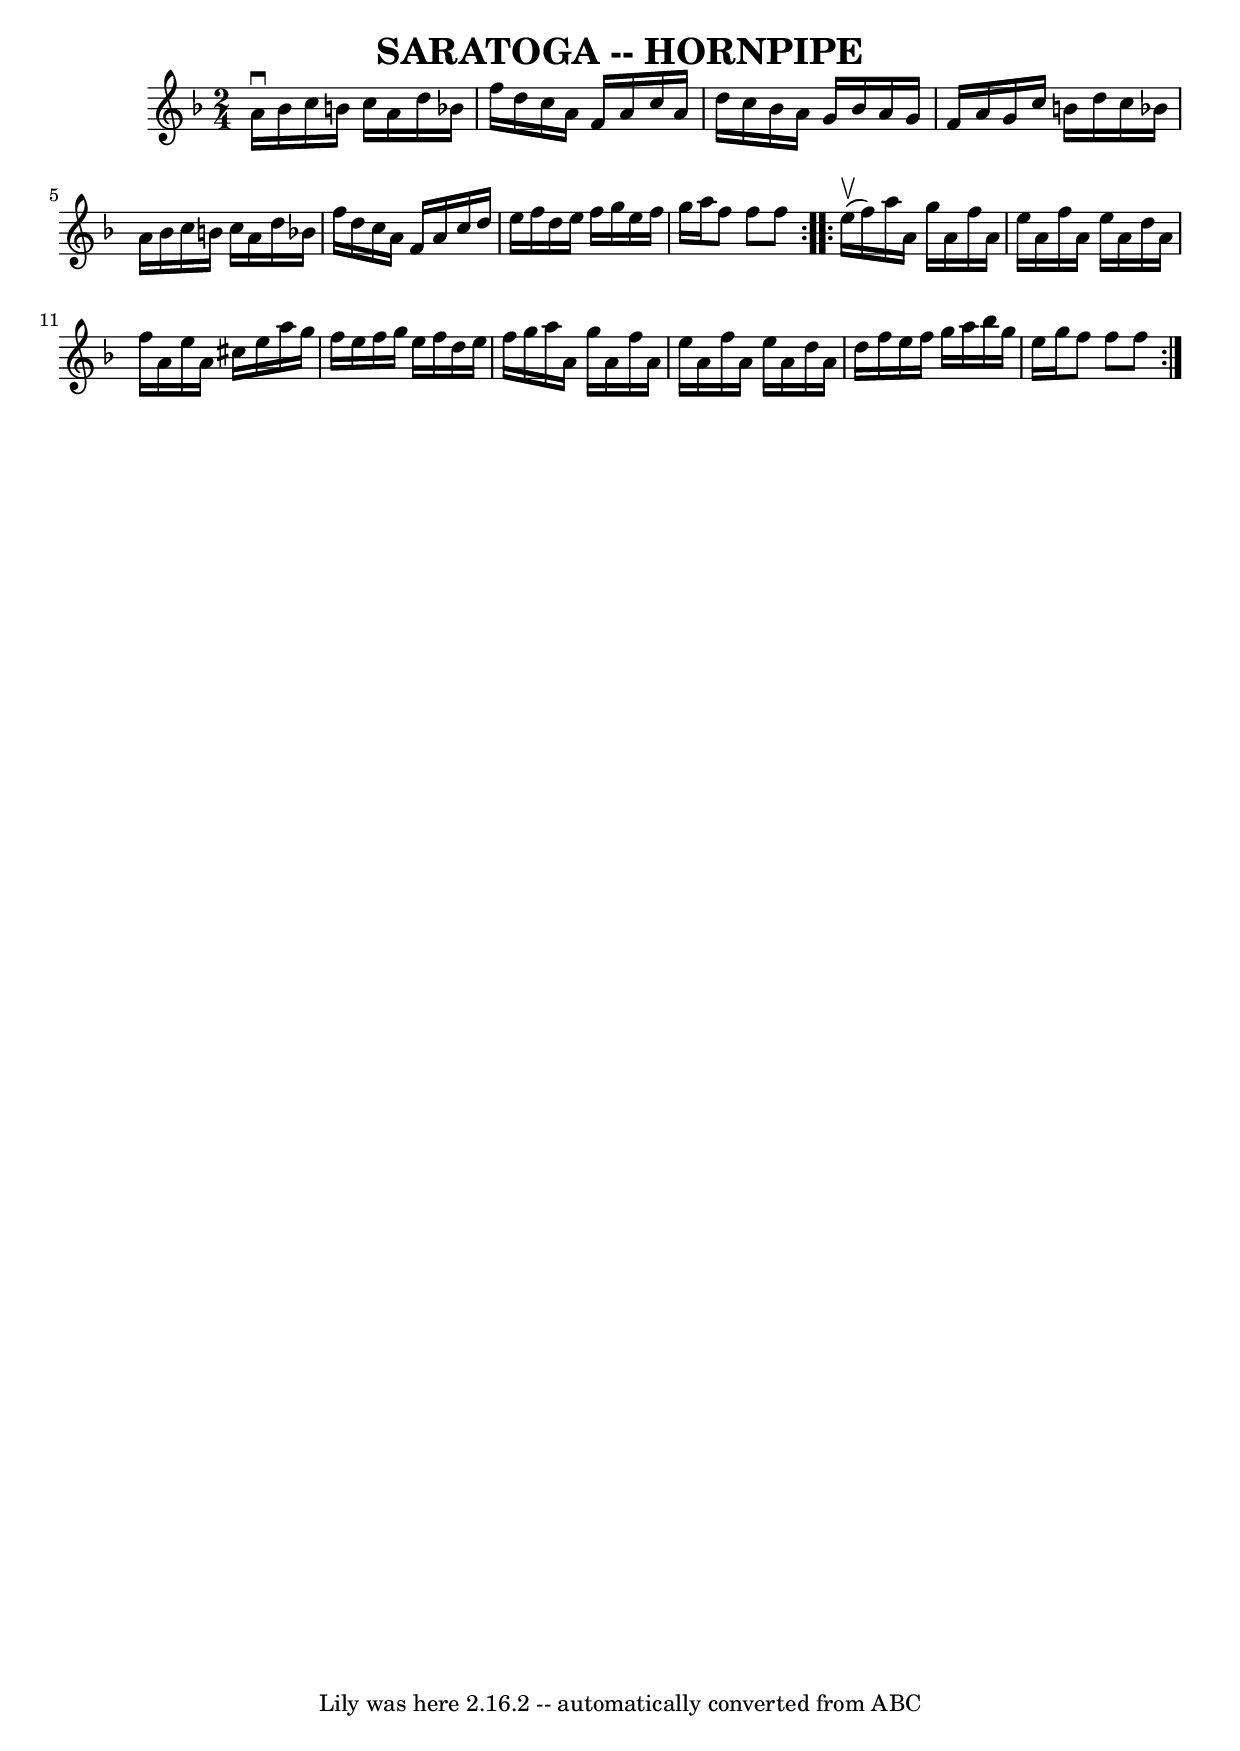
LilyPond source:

\version "2.16.2"
\include "Mammoth.ily"
\header {
  %% book = "Ryan's Mammoth Collection of Fiddle Tunes"
  crossRefNumber = "1"
  footnotes = ""
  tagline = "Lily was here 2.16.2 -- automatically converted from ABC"
  title = "SARATOGA -- HORNPIPE"

}
voicedefault =  {



  \repeat volta 2 {

    \time 2/4 
    \key f \major a'16^\downbow bes'16        |
    c''16    
    b'16 c''16 a'16 d''16 bes'!16 f''16 d''16    |
    c''16 
    a'16 f'16 a'16 c''16 a'16 d''16 c''16    |
    bes'16 
    a'16 g'16 bes'16 a'16 g'16 f'16 a'16    |
    g'16    
    c''16 b'16 d''16 c''16 bes'!16 a'16 bes'16    |
    
    |
    c''16 b'16 c''16 a'16 d''16 bes'!16 f''16 d''16 
    |
    c''16 a'16 f'16 a'16 c''16 d''16 e''16 f''16 
    |
    d''16 e''16 f''16 g''16 e''16 f''16 g''16    
    a''16    |
    f''8 f''8 f''8    
  }     
  \repeat volta 2 {
    e''16 
    (^\upbow f''16)       |
    a''16 a'16 g''16 a'16 f''16   
    a'16 e''16 a'16    |
    f''16 a'16 e''16 a'16 d''16    
    a'16 f''16 a'16    |
    e''16 a'16 cis''16 e''16 a''16  
    g''16 f''16 e''16    |
    f''16 g''16 e''16 f''16    
    d''16 e''16 f''16 g''16    |
    |
    a''16 a'16    
    g''16 a'16 f''16 a'16 e''16 a'16    |
    f''16 a'16    
    e''16 a'16 d''16 a'16 d''16 f''16    |
    e''16 f''16   
    g''16 a''16 bes''16 g''16 e''16 g''16    |
    f''8    
    f''8 f''8    
  }   

}

\score{
  <<

    \context Staff="default"
    {
      \voicedefault 
      
    }

  >>
  \layout {
    
  }
  \midi {
  }

}
